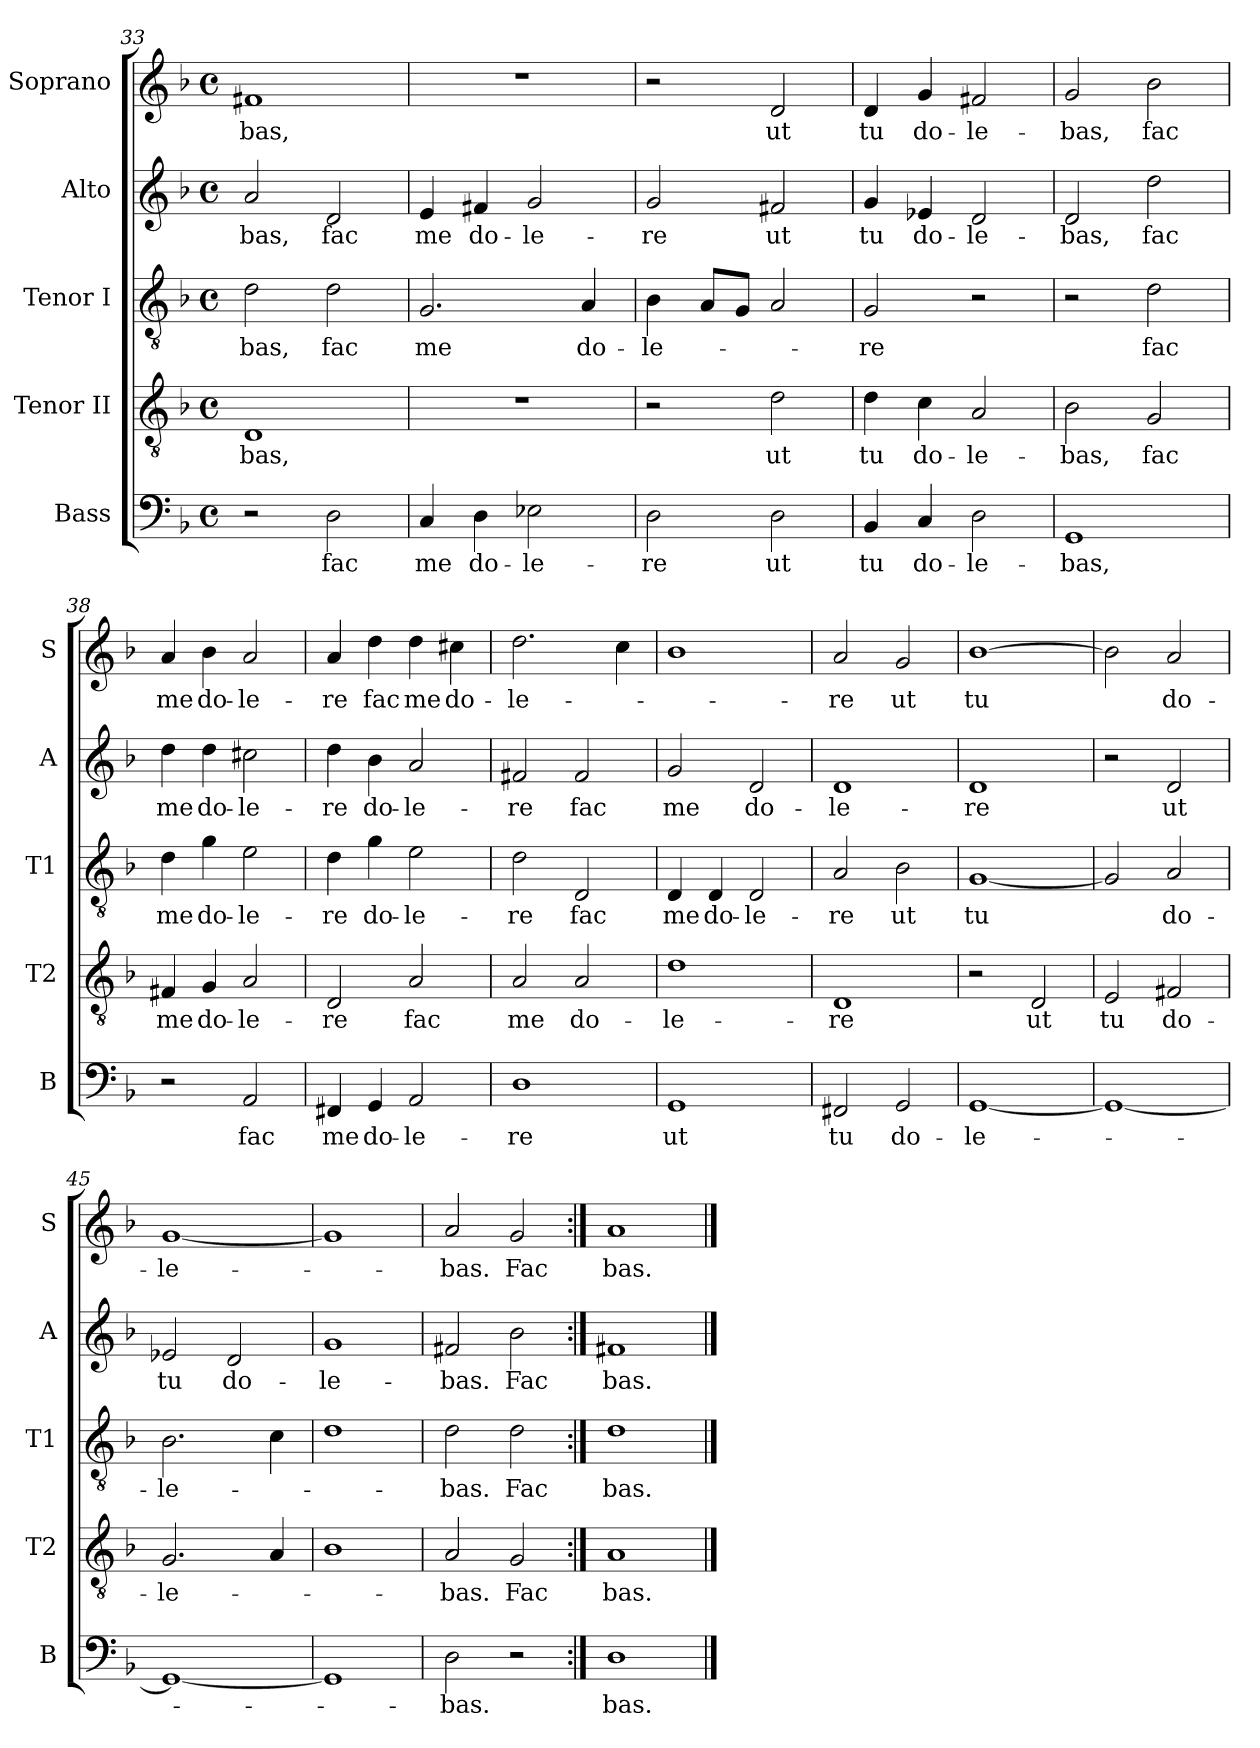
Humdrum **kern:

**kern	**text	**kern	**text	**kern	**text	**kern	**text	**kern	**text
*part5	*part5	*part4	*part4	*part3	*part3	*part2	*part2	*part1	*part1
*staff5	*staff5	*staff4	*staff4	*staff3	*staff3	*staff2	*staff2	*staff1	*staff1
*I"Bass	*	*I"Tenor II	*	*I"Tenor I	*	*I"Alto	*	*I"Soprano	*
*I'B	*	*I'T2	*	*I'T1	*	*I'A	*	*I'S	*
!!LO:PB:g=z
*clefF4	*	*clefGv2	*	*clefGv2	*	*clefG2	*	*clefG2	*
*k[b-]	*	*k[b-]	*	*k[b-]	*	*k[b-]	*	*k[b-]	*
*F:	*	*F:	*	*F:	*	*F:	*	*F:	*
*M4/4	*	*M4/4	*	*M4/4	*	*M4/4	*	*M4/4	*
*met(c)	*	*met(c)	*	*met(c)	*	*met(c)	*	*met(c)	*
=33	=33	=33	=33	=33	=33	=33	=33	=33	=33
2r	.	1D	-bas,	2d\	-bas,	2a/	-bas,	1f#X	-bas,
2D\	fac	.	.	2d\	fac	2d/	fac	.	.
=34	=34	=34	=34	=34	=34	=34	=34	=34	=34
4C/	me	1r	.	2.G/	me	4e/	me	1r	.
4D\	do-	.	.	.	.	4f#X/	do-	.	.
2E-X\	-le-	.	.	.	.	2g/	-le-	.	.
.	.	.	.	4A/	do-	.	.	.	.
=35	=35	=35	=35	=35	=35	=35	=35	=35	=35
2D\	-re	2r	.	4B-\	-le-	2g/	-re	2r	.
.	.	.	.	8A/L	.	.	.	.	.
.	.	.	.	8G/J	.	.	.	.	.
2D\	ut	2d\	ut	2A/	.	2f#X/	ut	2d/	ut
=36	=36	=36	=36	=36	=36	=36	=36	=36	=36
4BB-/	tu	4d\	tu	2G/	-re	4g/	tu	4d/	tu
4C/	do-	4c\	do-	.	.	4e-X/	do-	4g/	do-
2D\	-le-	2A/	-le-	2r	.	2d/	-le-	2f#X/	-le-
=37	=37	=37	=37	=37	=37	=37	=37	=37	=37
1GG	-bas,	2B-\	-bas,	2r	.	2d/	-bas,	2g/	bas,
.	.	2G/	fac	2d\	fac	2dd\	fac	2b-\	fac
!!LO:LB:g=z
=38	=38	=38	=38	=38	=38	=38	=38	=38	=38
2r	.	4F#X/	me	4d\	me	4dd\	me	4a/	me
.	.	4G/	do-	4g\	do-	4dd\	do-	4b-\	do-
2AA/	fac	2A/	-le-	2e\	-le-	2cc#X\	-le-	2a/	-le-
=39	=39	=39	=39	=39	=39	=39	=39	=39	=39
4FF#X/	me	2D/	-re	4d\	-re	4dd\	-re	4a/	-re
4GG/	do-	.	.	4g\	do-	4b-\	do-	4dd\	fac
2AA/	-le-	2A/	fac	2e\	-le-	2a/	-le-	4dd\	me
.	.	.	.	.	.	.	.	4cc#X\	do-
=40	=40	=40	=40	=40	=40	=40	=40	=40	=40
1D	-re	2A/	me	2d\	-re	2f#X/	-re	2.dd\	-le-
.	.	2A/	do-	2D/	fac	2f#/	fac	.	.
.	.	.	.	.	.	.	.	4cc\	.
=41	=41	=41	=41	=41	=41	=41	=41	=41	=41
1GG	ut	1d	-le-	4D/	me	2g/	me	1b-	.
.	.	.	.	4D/	do-	.	.	.	.
.	.	.	.	2D/	-le-	2d/	do-	.	.
=42	=42	=42	=42	=42	=42	=42	=42	=42	=42
2FF#X/	tu	1D	-re	2A/	-re	1d	-le-	2a/	-re
2GG/	do-	.	.	2B-\	ut	.	.	2g/	ut
!!LO:LB:g=z
=43	=43	=43	=43	=43	=43	=43	=43	=43	=43
[<1GG	-le-	2r	.	[<1G	tu	1d	-re	[>1b-	tu
.	.	2D/	ut	.	.	.	.	.	.
=44	=44	=44	=44	=44	=44	=44	=44	=44	=44
1GG_	.	2E/	tu	2G/]	.	2r	.	2b-\]	.
.	.	2F#X/	do-	2A/	do-	2d/	ut	2a/	do-
=45	=45	=45	=45	=45	=45	=45	=45	=45	=45
1GG_	.	2.G/	-le-	2.B-\	-le-	2e-X/	tu	[<1g	-le-
.	.	.	.	.	.	2d/	do-	.	.
.	.	4A/	.	4c\	.	.	.	.	.
=46	=46	=46	=46	=46	=46	=46	=46	=46	=46
1GG]	.	1B-	.	1d	.	1g	-le-	1g]	.
=47	=47	=47	=47	=47	=47	=47	=47	=47	=47
2D\	-bas.	2A/	-bas.	2d\	-bas.	2f#X/	-bas.	2a/	-bas.
2r	.	2G/	Fac	2d\	Fac	2b-\	Fac	2g/	Fac
=48:|!	=48:|!	=48:|!	=48:|!	=48:|!	=48:|!	=48:|!	=48:|!	=48:|!	=48:|!
1D	bas.	1A	bas.	1d	bas.	1f#X	bas.	1a	bas.
==	==	==	==	==	==	==	==	==	==
*-	*-	*-	*-	*-	*-	*-	*-	*-	*-
